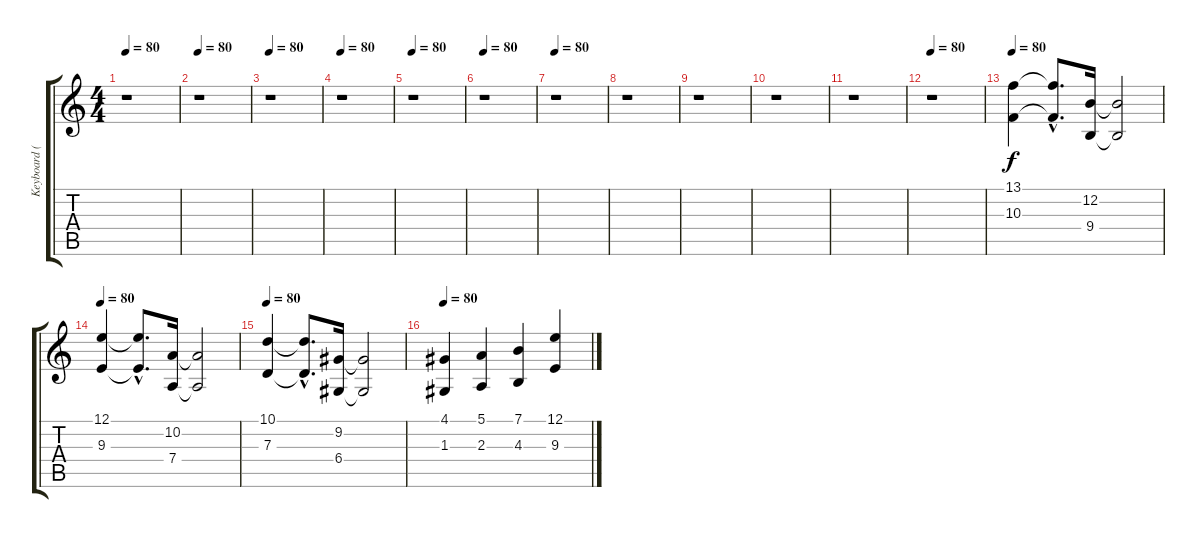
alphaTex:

\track ("Keyboard (Strings/Choir Aahs)" "Keyboard (") {instrument pizzicatostrings}
\staff {score tabs}
\tuning (E4 B3 G3 D3 A2 E2) {hide}
\ts (4 4)
\tempo 80
\clef g2
\ks c
r.1{dy f} |
\tempo 80
r.1 |
\tempo 80
r.1 |
\tempo 80
r.1 |
\tempo 80
r.1 |
\tempo 80
r.1 |
\tempo 80
r.1 |
r.1 |
r.1 |
r.1 |
r.1 |
\tempo 80
r.1 |
\tempo 80
(13.1 10.3).4{instrument stringensemble1} (13.1{hac t} 10.3{hac t}).8{d} (12.2 9.4).16 (12.2{t} 9.4{t}).2 |
\tempo 80
(12.1 9.3).4 (12.1{hac t} 9.3{hac t}).8{d} (10.2 7.4).16 (10.2{t} 7.4{t}).2 |
\tempo 80
(10.1 7.3).4 (10.1{hac t} 7.3{hac t}).8{d} (9.2 6.4).16 (9.2{t} 6.4{t}).2 |
\tempo 80
(4.1 1.3).4 (5.1 2.3).4 (7.1 4.3).4 (12.1 9.3).4
